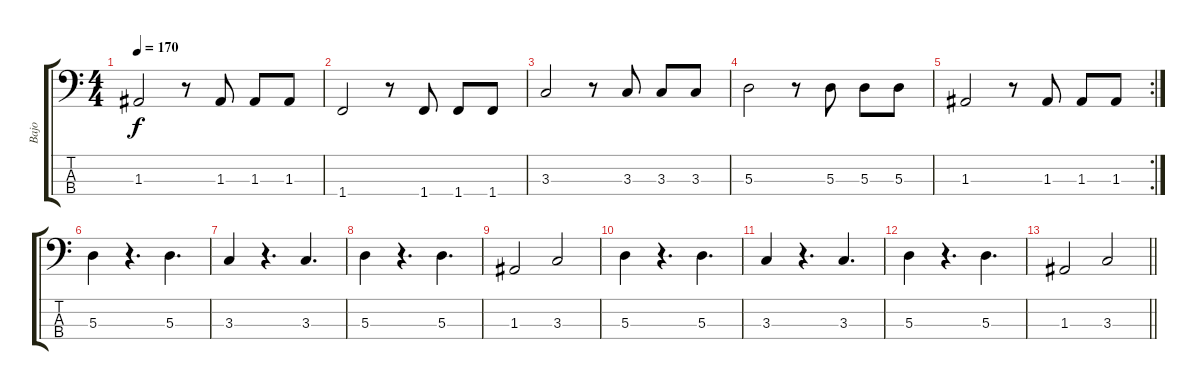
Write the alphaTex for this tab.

\track ("Bajo" "Bajo") {instrument electricbassfinger}
\staff {score tabs}
\tuning (G2 D2 A1 E1) {hide}
\ts (4 4)
\tempo 170
\clef f4
\ks c
1.3.2{dy f} r.8 1.3.8 1.3.8 1.3.8 |
1.4.2 r.8 1.4.8 1.4.8 1.4.8 |
3.3.2 r.8 3.3.8 3.3.8 3.3.8 |
5.3.2 r.8 5.3.8 5.3.8 5.3.8 |
\rc 2
1.3.2 r.8 1.3.8 1.3.8 1.3.8 |
5.3.4 r.4{d} 5.3.4{d} |
3.3.4 r.4{d} 3.3.4{d} |
5.3.4 r.4{d} 5.3.4{d} |
1.3.2 3.3.2 |
5.3.4 r.4{d} 5.3.4{d} |
3.3.4 r.4{d} 3.3.4{d} |
5.3.4 r.4{d} 5.3.4{d} |
\barLineRight lightlight
1.3.2 3.3.2
